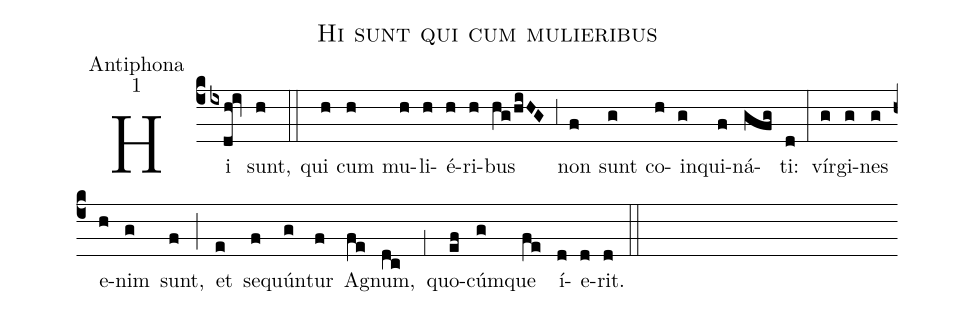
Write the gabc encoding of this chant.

name:Hi sunt qui cum mulieribus;
office-part:Antiphona;
mode:1;
%%
(c4) Hi(ixdh!iv) sunt,(h) (::)
qui(h) cum(h) mu(h)li(h)é(h)ri(h)bus(hg/hiHG) (,3) non(f) sunt(g) co(h)in(g)qui(f)ná(gfg)ti:(d) (:)
vír(g)gi(g)nes(g) e(h)nim(g) sunt,(f) (;) et(e) se(f)quún(g)tur(f) A(fe)gnum,(dc) (,1) quo(ef)cúm(g)que(fe) í(d)e(d)rit.(d) (::)
